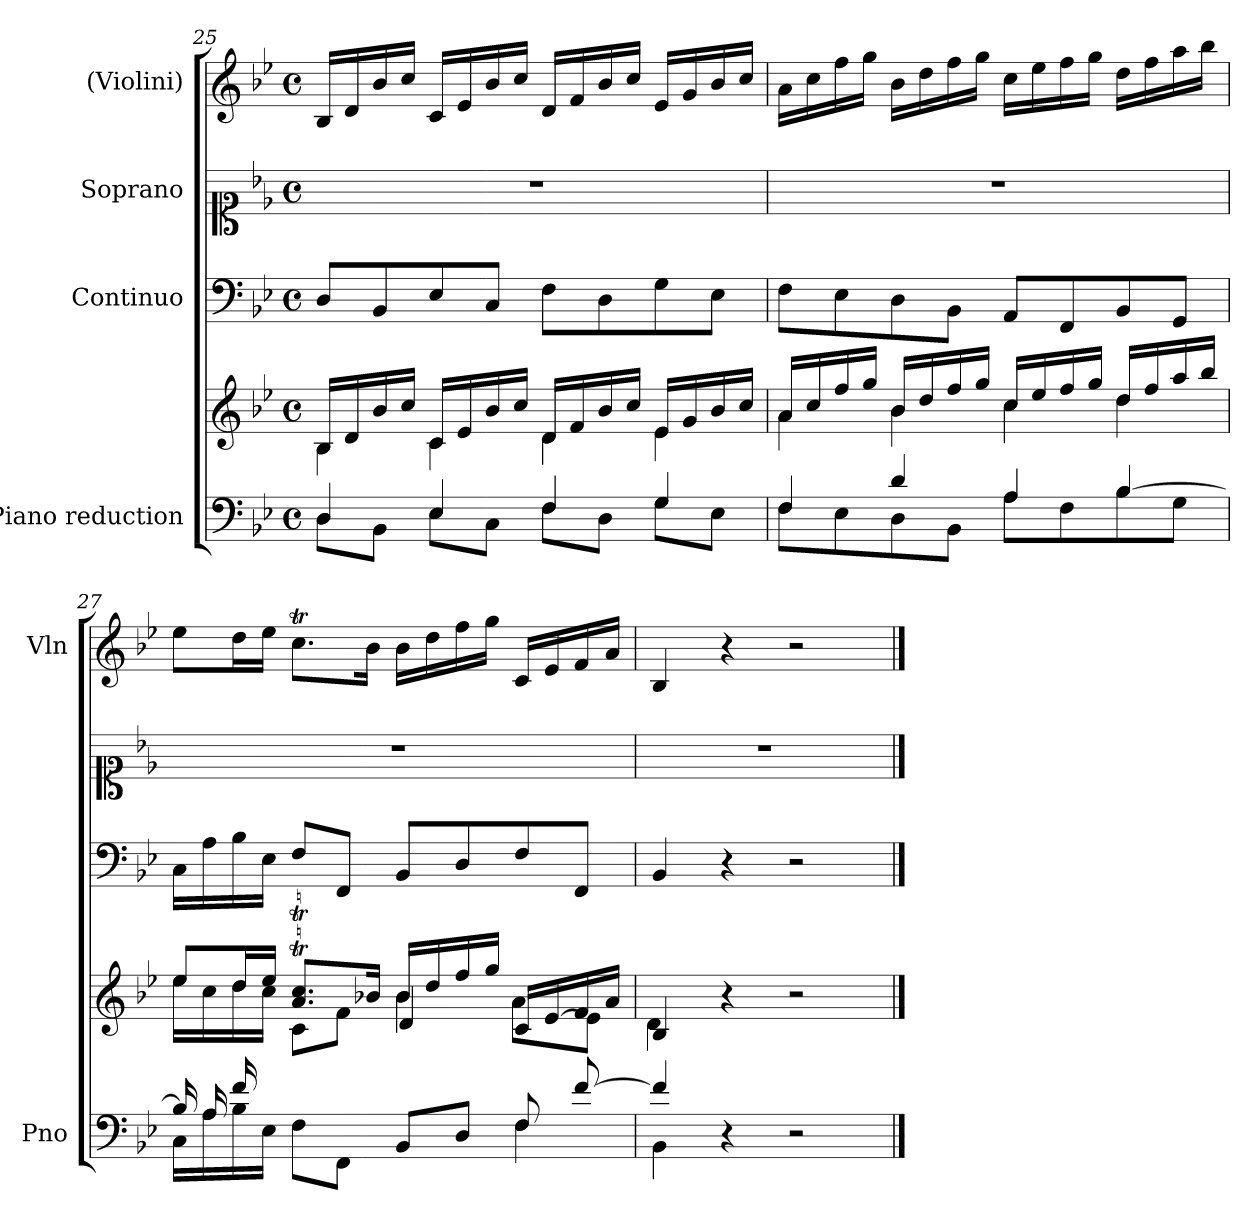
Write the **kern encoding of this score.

**kern	**kern	**kern	**kern	**kern
*part4	*part4	*part3	*part2	*part1
*staff5	*staff4	*staff3	*staff2	*staff1
*I"Piano reduction	*	*I"Continuo	*I"Soprano	*I"(Violini)
*I'Pno	*	*	*	*I'Vln
!!LO:PB:g=z
*clefF4	*clefG2	*clefF4	*clefC1	*clefG2
*k[b-e-]	*k[b-e-]	*k[b-e-]	*k[b-e-]	*k[b-e-]
*M4/4	*M4/4	*M4/4	*M4/4	*M4/4
*met(c)	*met(c)	*met(c)	*met(c)	*met(c)
=25	=25	=25	=25	=25
*^	*^	*	*	*
4D/	8D\L	16B-/LL	4B-\	8D/L	1r	16B-/LL
.	.	16d/	.	.	.	16d/
.	8BB-\J	16b-/	.	8BB-/	.	16b-/
.	.	16cc/JJ	.	.	.	16cc/JJ
4E-/	8E-\L	16c/LL	4c\	8E-/	.	16c/LL
.	.	16e-/	.	.	.	16e-/
.	8C\J	16b-/	.	8C/J	.	16b-/
.	.	16cc/JJ	.	.	.	16cc/JJ
4F/	8F\L	16d/LL	4d\	8F\L	.	16d/LL
.	.	16f/	.	.	.	16f/
.	8D\J	16b-/	.	8D\	.	16b-/
.	.	16cc/JJ	.	.	.	16cc/JJ
4G/	8G\L	16e-/LL	4e-\	8G\	.	16e-/LL
.	.	16g/	.	.	.	16g/
.	8E-\J	16b-/	.	8E-\J	.	16b-/
.	.	16cc/JJ	.	.	.	16cc/JJ
=26	=26	=26	=26	=26	=26	=26
4F/	8F\L	16a/LL	4a\	8F\L	1r	16a\LL
.	.	16cc/	.	.	.	16cc\
.	8E-\	16ff/	.	8E-\	.	16ff\
.	.	16gg/JJ	.	.	.	16gg\JJ
4d/	8D\	16b-/LL	4b-\	8D\	.	16b-\LL
.	.	16dd/	.	.	.	16dd\
.	8BB-\J	16ff/	.	8BB-\J	.	16ff\
.	.	16gg/JJ	.	.	.	16gg\JJ
4A/	8A\L	16cc/LL	4cc\	8AA/L	.	16cc\LL
.	.	16ee-/	.	.	.	16ee-\
.	8F\	16ff/	.	8FF/	.	16ff\
.	.	16gg/JJ	.	.	.	16gg\JJ
[4B-/	8B-\	16dd/LL	4dd\	8BB-/	.	16dd\LL
.	.	16ff/	.	.	.	16ff\
.	8G\J	16aa/	.	8GG/J	.	16aa\
.	.	16bb-/JJ	.	.	.	16bb-\JJ
=27	=27	=27	=27	=27	=27	=27
*	*	*	*^	*	*	*
16B-/LL]	16C\LL	8ee-/L	16ee-\LL	8.ryy	16C\LL	1r	8ee-\L
16A/	16A\	.	16cc\	.	16A\	.	.
16f/	16B-\	16dd/L	16dd\	.	16B-\	.	16dd\L
16ryy	16E-\JJ	16ee-/JJ	16cc\JJ	16g\JJ	16E-\JJ	.	16ee-\JJ
4ryy	8F\L	8.a/T 8.cc/TL	8c\L	4ryy	8F/L	.	8.ccT\L
.	8FF\J	.	8f\J	.	8FF/J	.	.
.	.	16b-/Jk	.	.	.	.	16b-\Jk
4ryy	8BB-/L	16b-/LL	4b-\	4d/	8BB-/L	.	16b-\LL
.	.	16dd/	.	.	.	.	16dd\
.	8D/J	16ff/	.	.	8D/	.	16ff\
.	.	16gg/JJ	.	.	.	.	16gg\JJ
8F/L	4F\	16c/LL	8a\L	4ryy	8F/	.	16c/LL
.	.	[<16e-/	.	.	.	.	16e-/
[8f/J	.	16f/	8e-\J]	.	8FF/J	.	16f/
.	.	16a/JJ	.	.	.	.	16a/JJ
*	*	*	*v	*v	*	*	*
=28	=28	=28	=28	=28	=28	=28
4f/]	4BB-\	4B-/	4d\	4BB-/	1r	4B-/
4r	4ryy	4r	4ryy	4r	.	4r
2r	2ryy	2r	2ryy	2r	.	2r
*v	*v	*	*	*	*	*
*	*v	*v	*	*	*
==	==	==	==	==
*-	*-	*-	*-	*-
